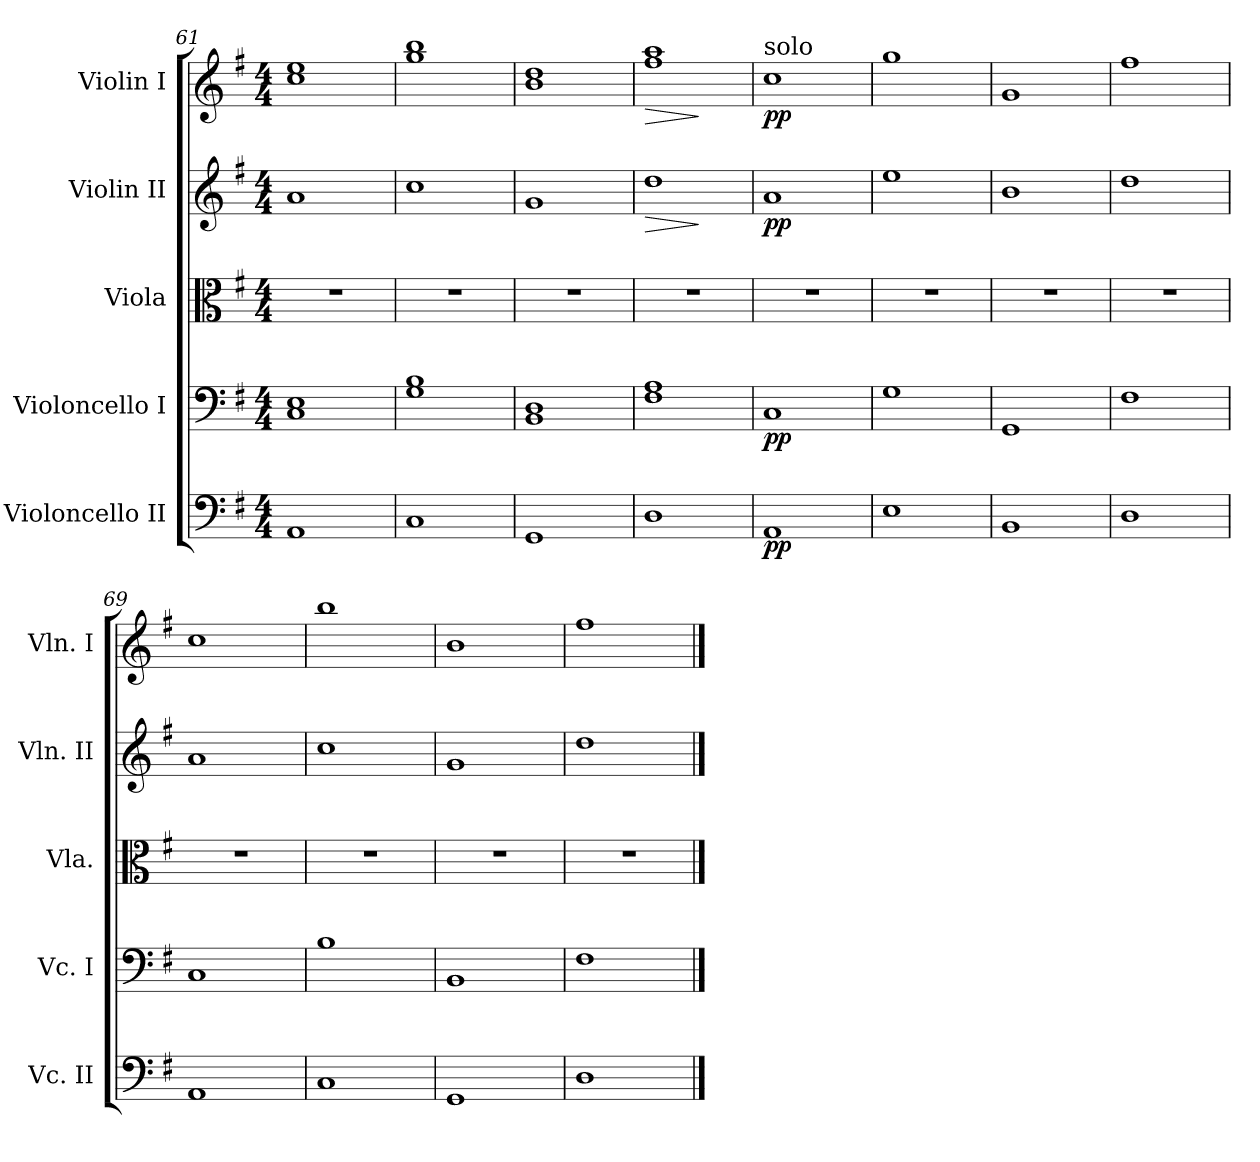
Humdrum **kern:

**kern	**dynam	**kern	**dynam	**kern	**kern	**dynam	**kern	**dynam
*part5	*part5	*part4	*part4	*part3	*part2	*part2	*part1	*part1
*staff5	*staff5	*staff4	*staff4	*staff3	*staff2	*staff2	*staff1	*staff1
*I"Violoncello II	*	*I"Violoncello I	*	*I"Viola	*I"Violin II	*	*I"Violin I	*
*I'Vc. II	*	*I'Vc. I	*	*I'Vla.	*I'Vln. II	*	*I'Vln. I	*
*clefF4	*	*clefF4	*	*clefC3	*clefG2	*	*clefG2	*
*k[f#]	*	*k[f#]	*	*k[f#]	*k[f#]	*	*k[f#]	*
*M4/4	*	*M4/4	*	*M4/4	*M4/4	*	*M4/4	*
=61	=61	=61	=61	=61	=61	=61	=61	=61
1AA	.	1C 1E	.	1r	1a	.	1cc 1ee	.
!!LO:PB:g=z
=62	=62	=62	=62	=62	=62	=62	=62	=62
1C	.	1G 1B	.	1r	1cc	.	1gg 1bb	.
=63	=63	=63	=63	=63	=63	=63	=63	=63
1GG	.	1BB 1D	.	1r	1g	.	1b 1dd	.
=64	=64	=64	=64	=64	=64	=64	=64	=64
!	!	!	!	!	!	!LO:HP:b	!	!LO:HP:b
1D	.	1F# 1A	.	1r	1dd	>	1ff# 1aa	>
.	.	.	.	.	.	]	.	]
=65	=65	=65	=65	=65	=65	=65	=65	=65
!	!	!	!	!	!	!	!LO:TX:a:t=solo	!
!	!LO:DY:b	!	!LO:DY:b	!	!	!LO:DY:b	!	!LO:DY:b
1AA	pp	1C	pp	1r	1a	pp	1cc	pp
=66	=66	=66	=66	=66	=66	=66	=66	=66
1E	.	1G	.	1r	1ee	.	1gg	.
=67	=67	=67	=67	=67	=67	=67	=67	=67
1BB	.	1GG	.	1r	1b	.	1g	.
=68	=68	=68	=68	=68	=68	=68	=68	=68
1D	.	1F#	.	1r	1dd	.	1ff#	.
=69	=69	=69	=69	=69	=69	=69	=69	=69
1AA	.	1C	.	1r	1a	.	1cc	.
=70	=70	=70	=70	=70	=70	=70	=70	=70
1C	.	1B	.	1r	1cc	.	1bb	.
=71	=71	=71	=71	=71	=71	=71	=71	=71
1GG	.	1BB	.	1r	1g	.	1b	.
=72	=72	=72	=72	=72	=72	=72	=72	=72
1D	.	1F#	.	1r	1dd	.	1ff#	.
==	==	==	==	==	==	==	==	==
*-	*-	*-	*-	*-	*-	*-	*-	*-
